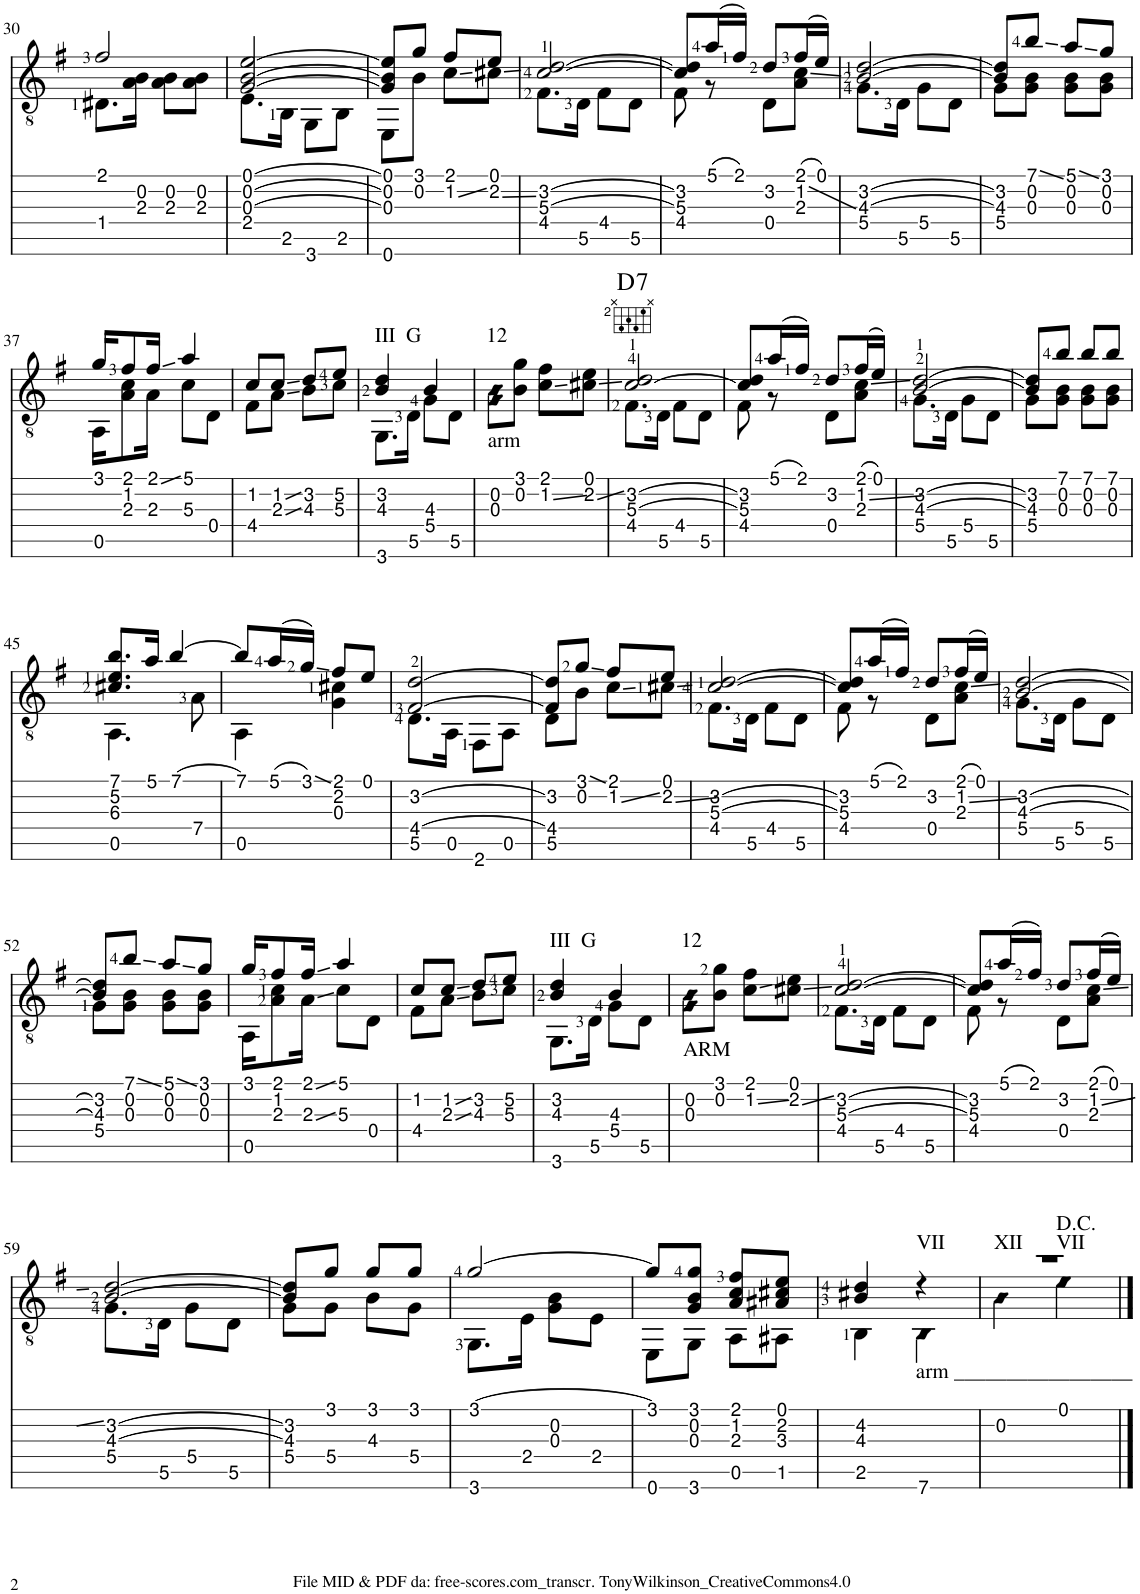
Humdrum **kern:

**kern	**kern	**harte
*part1	*part1	*part1
*staff2	*staff1	*
*I"Guitar	*	*
*I'Guit.	*	*
!!LO:PB:g=z
*	*clefGv2	*
*k[f#]	*k[f#]	*
*M2/4	*M2/4	*
=30	=30	=30
*^	*^	*
2f#	8.D#L	2f#/	8.D#X\L	.
.	16A\ 16B\Jk	.	16A\ 16B\Jk	.
.	8A\ 8B\L	.	8A\ 8B\L	.
.	8A\ 8B\J	.	8A\ 8B\J	.
=31	=31	=31	=31	=31
[2G [2B [2e	8.EL	[2G/ [2B/ [2e/	8.E\L	.
.	16BBJk	.	16BB\Jk	.
.	8GGL	.	8GG\L	.
.	8BBJ	.	8BB\J	.
=32	=32	=32	=32	=32
8G]\ 8B]\ 8e]\L	8EEL	8G/] 8B/] 8e/]L	8EE\L	.
8gJ	8BJ	8g/J	8B\J	.
8f#L	8cL	8f#/L	8c\L	.
8eJ	8c#J	8e/J	8c#X\J	.
=33	=33	=33	=33	=33
[2c [2d	8.F#L	[2c/ [2d/	8.F#\L	.
.	16DJk	.	16D\Jk	.
.	8F#L	.	8F#\L	.
.	8DJ	.	8D\J	.
=34	=34	=34	=34	=34
8c]\ 8d]\L	8F#	8c/] 8d/]L	8F#\	.
16aL	8r	(16a/L	8r	.
16f#JJ	.	16f#/JJ)	.	.
8dL	8DL	8d/L	8D\L	.
16f#L	8A\ 8c\J	(16f#/L	8A\ 8c\J	.
16eJJ	.	16e/JJ)	.	.
=35	=35	=35	=35	=35
[2B [2d	8.GL	[2B/ [2d/	8.G\L	.
.	16DJk	.	16D\Jk	.
.	8GL	.	8G\L	.
.	8DJ	.	8D\J	.
=36	=36	=36	=36	=36
8B]\ 8d]\L	8GL	8B/] 8d/]L	8G\L	.
8bJ	8G\ 8B\J	8b/J	8G\ 8B\J	.
8aL	8G\ 8B\L	8a/L	8G\ 8B\L	.
8gJ	8G\ 8B\J	8g/J	8G\ 8B\J	.
!!LO:LB:g=z	!!
=37	=37	=37	=37	=37
16gKL	16AAKL	16g/KL	16AA\KL	.
8f#	8A\ 8c\	8f#/	8A\ 8c\	.
16f#Jk	16AJk	16f#/Jk	16A\Jk	.
4a	8cL	4a/	8c\L	.
.	8DJ	.	8D\J	.
=38	=38	=38	=38	=38
8cL	8F#L	8c/L	8F#\L	.
8cJ	8AJ	8c/J	8A\J	.
8dL	8BL	8d/L	8B\L	.
8eJ	8cJ	8e/J	8c\J	.
=39	=39	=39	=39	=39
!	!	!LO:TX:a:t=III  G	!	!
4B 4d	8.GGL	4B/ 4d/	8.GG\L	.
.	16DJk	.	16D\Jk	.
4B	8GL	4B/	8G\L	.
.	8DJ	.	8D\J	.
=40	=40	=40	=40	=40
!	!	!LO:TX:a:t=12	!	!
!LO:TX:a:t=arm	!	!	!	!
!LO:N:n=1:head=diamond	!	!	!	!
!LO:N:n=2:head=diamond	!	!LO:N:n=1:head=diamond	!	!
!	!	!LO:N:n=2:head=diamond	!	!
*v	*v	*	*	*
*	*v	*v	*
8G\ 8B\L	8G\ 8B\L	.
8B\ 8g\J	8B\ 8g\J	.
8c\ 8f#\L	8c\ 8f#\L	.
8c#\ 8e\J	8c#X\ 8e\J	.
=41	=41	=41
*^	*^	*
!	!	!	!	!LO:H:kt=7
[2c [2d	8.F#L	[2c/ 2d/	8.F#\L	D:7
.	16DJk	.	16D\Jk	.
.	8F#L	.	8F#\L	.
.	8DJ	.	8D\J	.
=42	=42	=42	=42	=42
8c]\ 8d]\L	8F#	8c/] 8d/L	8F#\	.
16aL	8r	(16a/L	8r	.
16f#JJ	.	16f#/JJ)	.	.
8dL	8DL	8d/L	8D\L	.
16f#L	8A\ 8c\J	(16f#/L	8A\ 8c\J	.
16eJJ	.	16e/JJ)	.	.
=43	=43	=43	=43	=43
[2B [2d	8.GL	[2B/ [2d/	8.G\L	.
.	16DJk	.	16D\Jk	.
.	8GL	.	8G\L	.
.	8DJ	.	8D\J	.
=44	=44	=44	=44	=44
8B]\ 8d]\L	8GL	8B/] 8d/]L	8G\L	.
8bJ	8G\ 8B\J	8b/J	8G\ 8B\J	.
8bL	8G\ 8B\L	8b/L	8G\ 8B\L	.
8bJ	8G\ 8B\J	8b/J	8G\ 8B\J	.
!!LO:LB:g=z	!!
=45	=45	=45	=45	=45
8.c#\ 8.e\ 8.b\L	4.AA	8.c#X/ 8.e/ 8.b/L	4.AA\	.
16aJk	.	16a/Jk	.	.
[4b	.	[4b/	.	.
.	8A	.	8A\	.
=46	=46	=46	=46	=46
8bL]	4AA	8b/L]	4AA\	.
16aL	.	(16a/L	.	.
16gJJ	.	16g/JJ)	.	.
8f#L	4G 4c#	8f#/L	4G\ 4c#X\	.
8eJ	.	8e/J	.	.
=47	=47	=47	=47	=47
[2F# [2d	8.DL	[2F#/ [2d/	8.D\L	.
.	16AAJk	.	16AA\Jk	.
.	8FF#L	.	8FF#\L	.
.	8AAJ	.	8AA\J	.
=48	=48	=48	=48	=48
8F#]\ 8d]\L	8DL	8F#/] 8d/]L	8D\L	.
8gJ	8BJ	8g/J	8B\J	.
8f#L	8cL	8f#/L	8c\L	.
8eJ	8c#J	8e/J	8c#X\J	.
=49	=49	=49	=49	=49
[2c [2d	8.F#L	[2c/ [2d/	8.F#\L	.
.	16DJk	.	16D\Jk	.
.	8F#L	.	8F#\L	.
.	8DJ	.	8D\J	.
=50	=50	=50	=50	=50
8c]\ 8d]\L	8F#	8c/] 8d/]L	8F#\	.
16aL	8r	(16a/L	8r	.
16f#JJ	.	16f#/JJ)	.	.
8dL	8DL	8d/L	8D\L	.
16f#L	8A\ 8c\J	(16f#/L	8A\ 8c\J	.
16eJJ	.	16e/JJ)	.	.
=51	=51	=51	=51	=51
[2B [2d	8.GL	[2B/ [2d/	8.G\L	.
.	16DJk	.	16D\Jk	.
.	8GL	.	8G\L	.
.	8DJ	.	8D\J	.
!!LO:LB:g=z	!!
=52	=52	=52	=52	=52
8B]\ 8d]\L	8GL	8B/] 8d/]L	8G\L	.
8bJ	8G\ 8B\J	8b/J	8G\ 8B\J	.
8aL	8G\ 8B\L	8a/L	8G\ 8B\L	.
8gJ	8G\ 8B\J	8g/J	8G\ 8B\J	.
=53	=53	=53	=53	=53
16gKL	16AAKL	16g/KL	16AA\KL	.
8f#	8A\ 8c\	8f#/	8A\ 8c\	.
16f#Jk	16AJk	16f#/Jk	16A\Jk	.
4a	8cL	4a/	8c\L	.
.	8DJ	.	8D\J	.
=54	=54	=54	=54	=54
8cL	8F#L	8c/L	8F#\L	.
8cJ	8AJ	8c/J	8A\J	.
8dL	8BL	8d/L	8B\L	.
8eJ	8cJ	8e/J	8c\J	.
=55	=55	=55	=55	=55
!	!	!LO:TX:a:t=III  G	!	!
4B 4d	8.GGL	4B/ 4d/	8.GG\L	.
.	16DJk	.	16D\Jk	.
4B	8GL	4B/	8G\L	.
.	8DJ	.	8D\J	.
=56	=56	=56	=56	=56
!	!	!LO:TX:a:t=12	!	!
!LO:TX:a:t=ARM	!	!	!	!
!LO:N:n=1:head=diamond	!	!	!	!
!LO:N:n=2:head=diamond	!	!LO:N:n=1:head=diamond	!	!
!	!	!LO:N:n=2:head=diamond	!	!
*v	*v	*	*	*
*	*v	*v	*
8G\ 8B\L	8G\ 8B\L	.
8B\ 8g\J	8B\ 8g\J	.
8c\ 8f#\L	8c\ 8f#\L	.
8c#X\ 8e\J	8c#X\ 8e\J	.
=57	=57	=57
*^	*^	*
[2c [2d	8.F#L	[2c/ [2d/	8.F#\L	.
.	16DJk	.	16D\Jk	.
.	8F#L	.	8F#\L	.
.	8DJ	.	8D\J	.
=58	=58	=58	=58	=58
8c]\ 8d]\L	8F#	8c/] 8d/]L	8F#\	.
16aL	8r	(16a/L	8r	.
16f#JJ	.	16f#/JJ)	.	.
8dL	8DL	8d/L	8D\L	.
16f#L	8A\ 8c\J	(16f#/L	8A\ 8c\J	.
16eJJ	.	16e/JJ)	.	.
!!LO:LB:g=z	!!
=59	=59	=59	=59	=59
[2B [2d	8.GL	[2B/ [2d/	8.G\L	.
.	16DJk	.	16D\Jk	.
.	8GL	.	8G\L	.
.	8DJ	.	8D\J	.
=60	=60	=60	=60	=60
8B]\ 8d]\L	8GL	8B/] 8d/]L	8G\L	.
8gJ	8GJ	8g/J	8G\J	.
8gL	8BL	8g/L	8B\L	.
8gJ	8GJ	8g/J	8G\J	.
=61	=61	=61	=61	=61
[2g	8.GGL	[2g/	8.GG\L	.
.	16EJk	.	16E\Jk	.
.	8G\ 8B\L	.	8G\ 8B\L	.
.	8EJ	.	8E\J	.
=62	=62	=62	=62	=62
8gL]	8EEL	8g/L]	8EE\L	.
8G\ 8B\ 8g\J	8GGJ	8G/ 8B/ 8g/J	8GG\J	.
8A\ 8c\ 8f#\L	8AAL	8A/ 8c/ 8f#/L	8AA\L	.
8A#\ 8c#\ 8e\J	8AA#J	8A#X/ 8c#X/ 8e/J	8AA#X\J	.
=63	=63	=63	=63	=63
4B 4d#	4BB	4B/ 4d#X/	4BB\	.
!	!	!LO:TX:a:t=VII	!	!
!LO:TX:a:t=arm _________________	!	!	!	!
!	!LO:N:head=diamond	!	!LO:N:head=diamond	!
4r	4BB	4r	4BB\	.
=64	=64	=64	=64	=64
!	!	!LO:TX:a:t=XII	!	!
!	!LO:N:head=diamond	!	!LO:N:head=diamond	!
2r	4B	2r	4B\	.
!	!	!	!LO:TX:a:t=VII	!
!	!LO:N:head=diamond	!	!LO:N:head=diamond	!
.	4e	.	4e\	.
*v	*v	*	*	*
*	*v	*v	*
==	==	==
*-	*-	*-
